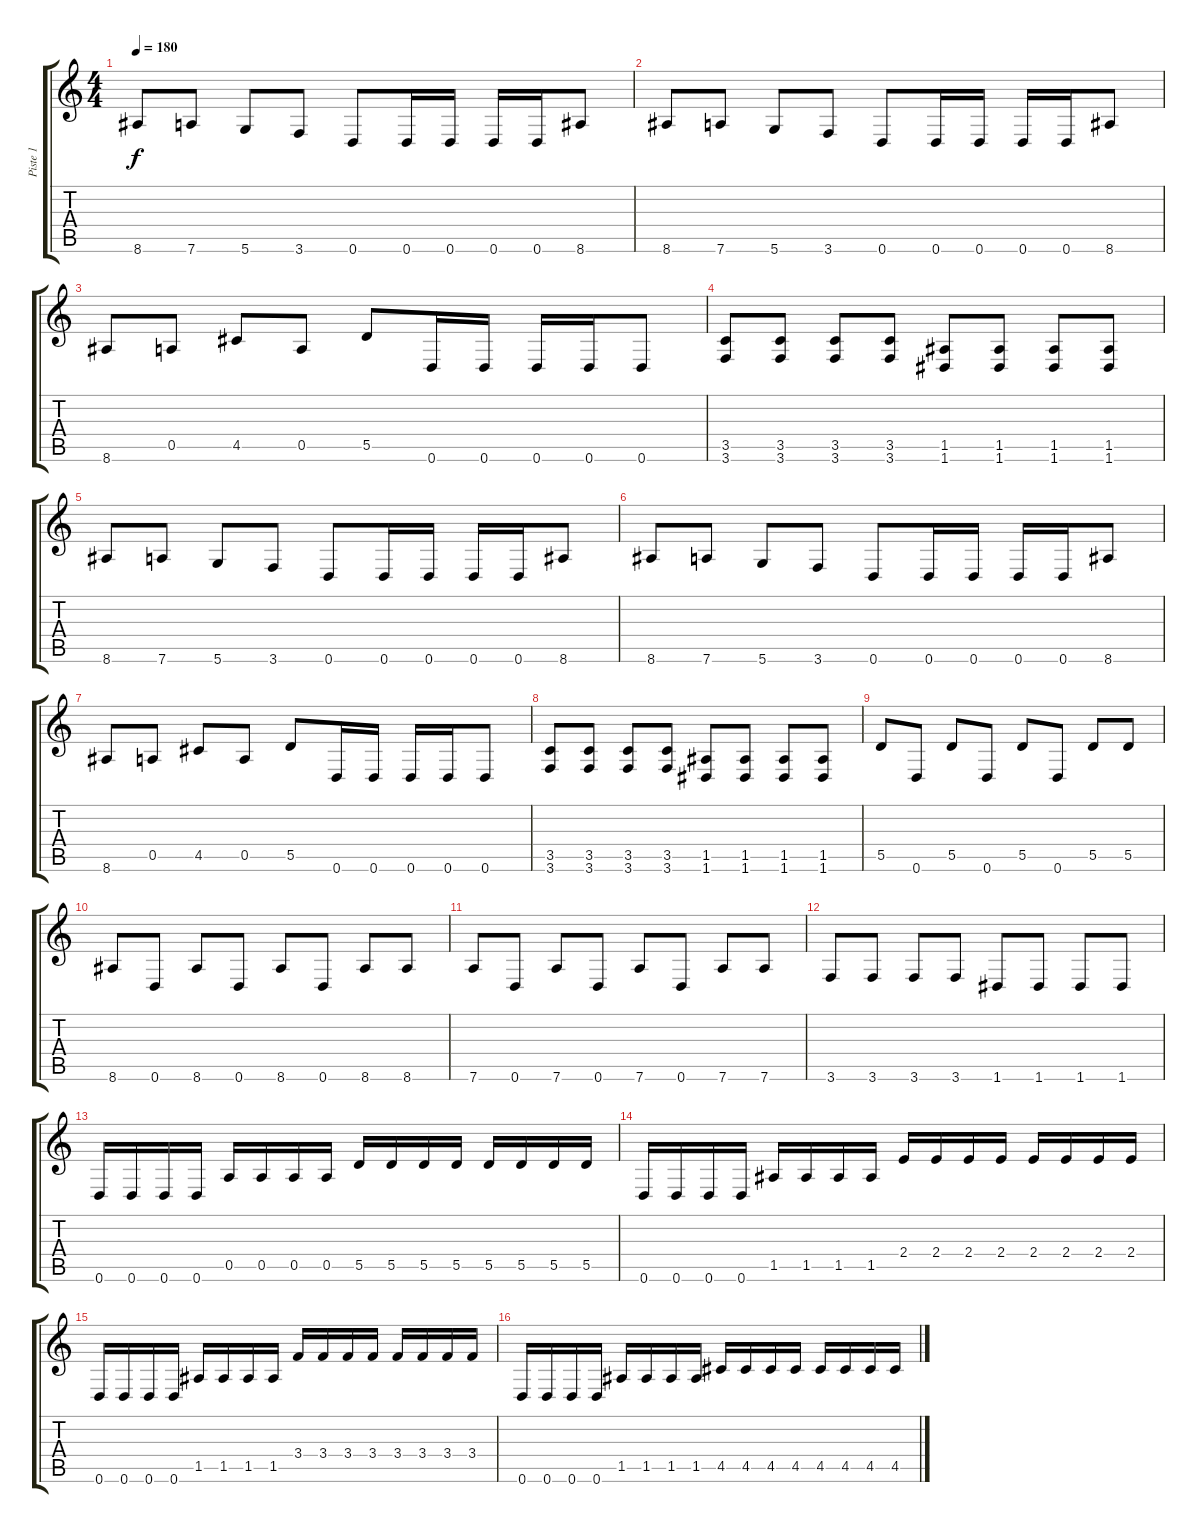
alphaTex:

\track ("Piste 1" "Piste 1") {instrument distortionguitar}
\staff {score tabs}
\tuning (E4 B3 G3 D3 A2 D2) {hide}
\ts (4 4)
\tempo 180
\clef g2
\ks c
8.6.8{dy f} 7.6.8 5.6.8 3.6.8 0.6.8 0.6.16 0.6.16 0.6.16 0.6.16 8.6.8 |
8.6.8 7.6.8 5.6.8 3.6.8 0.6.8 0.6.16 0.6.16 0.6.16 0.6.16 8.6.8 |
8.6.8 0.5.8 4.5.8 0.5.8 5.5.8 0.6.16 0.6.16 0.6.16 0.6.16 0.6.8 |
(3.5 3.6).8 (3.5 3.6).8 (3.5 3.6).8 (3.5 3.6).8 (1.5 1.6).8 (1.5 1.6).8 (1.5 1.6).8 (1.5 1.6).8 |
8.6.8 7.6.8 5.6.8 3.6.8 0.6.8 0.6.16 0.6.16 0.6.16 0.6.16 8.6.8 |
8.6.8 7.6.8 5.6.8 3.6.8 0.6.8 0.6.16 0.6.16 0.6.16 0.6.16 8.6.8 |
8.6.8 0.5.8 4.5.8 0.5.8 5.5.8 0.6.16 0.6.16 0.6.16 0.6.16 0.6.8 |
(3.5 3.6).8 (3.5 3.6).8 (3.5 3.6).8 (3.5 3.6).8 (1.5 1.6).8 (1.5 1.6).8 (1.5 1.6).8 (1.5 1.6).8 |
5.5.8 0.6.8 5.5.8 0.6.8 5.5.8 0.6.8 5.5.8 5.5.8 |
8.6.8 0.6.8 8.6.8 0.6.8 8.6.8 0.6.8 8.6.8 8.6.8 |
7.6.8 0.6.8 7.6.8 0.6.8 7.6.8 0.6.8 7.6.8 7.6.8 |
3.6.8 3.6.8 3.6.8 3.6.8 1.6.8 1.6.8 1.6.8 1.6.8 |
0.6.16 0.6.16 0.6.16 0.6.16 0.5.16 0.5.16 0.5.16 0.5.16 5.5.16 5.5.16 5.5.16 5.5.16 5.5.16 5.5.16 5.5.16 5.5.16 |
0.6.16 0.6.16 0.6.16 0.6.16 1.5.16 1.5.16 1.5.16 1.5.16 2.4.16 2.4.16 2.4.16 2.4.16 2.4.16 2.4.16 2.4.16 2.4.16 |
0.6.16 0.6.16 0.6.16 0.6.16 1.5.16 1.5.16 1.5.16 1.5.16 3.4.16 3.4.16 3.4.16 3.4.16 3.4.16 3.4.16 3.4.16 3.4.16 |
0.6.16 0.6.16 0.6.16 0.6.16 1.5.16 1.5.16 1.5.16 1.5.16 4.5.16 4.5.16 4.5.16 4.5.16 4.5.16 4.5.16 4.5.16 4.5.16
